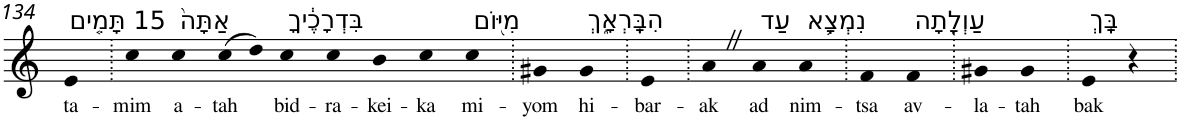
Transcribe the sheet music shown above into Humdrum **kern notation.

**kern	**text
*part1	*part1
*staff1	*staff1
*I"Piano	*
*I'Pno	*
!!LO:PB:g=z
*clefG2	*
*k[]	*
=134	=134
!LO:TX:a:t=15 תָּמִ֤ים	!
!	!LO:LY:b
4e	ta-
=135.	=135.
!	!LO:LY:b
4cc	-mim
!LO:TX:a:t=אַתָּה֙	!
!	!LO:LY:b
4cc	a-
!	!LO:LY:b
(>8cc	-tah
8dd)	.
!LO:TX:a:t=בִּדְרָכֶ֔יךָ	!
!	!LO:LY:b
4cc	bid-
!	!LO:LY:b
4cc	-ra-
!	!LO:LY:b
4b	-kei-
!	!LO:LY:b
4cc	-ka
!LO:TX:a:t=מִיּ֖וֹם	!
!	!LO:LY:b
4cc	mi-
=136.	=136.
!	!LO:LY:b
4g#X	-yom
!LO:TX:a:t=הִבָּֽרְאָ֑ךְ	!
!	!LO:LY:b
4g#	hi-
=137.	=137.
!	!LO:LY:b
4e	-bar-
=138.	=138.
!	!LO:LY:b
4aZ	-ak
!LO:TX:a:t=עַד	!
!	!LO:LY:b
4a	ad
!LO:TX:a:t=נִמְצָ֥א	!
!	!LO:LY:b
4a	nim-
=139.	=139.
!	!LO:LY:b
4f	-tsa
!LO:TX:a:t=עַוְלָ֖תָה	!
!	!LO:LY:b
4f	av-
=140.	=140.
!	!LO:LY:b
4g#X	-la-
!	!LO:LY:b
4g#	-tah
=141.	=141.
!LO:TX:a:t=בָּֽךְ	!
!	!LO:LY:b
4e	bak
4r	.
=.	=.
*-	*-
